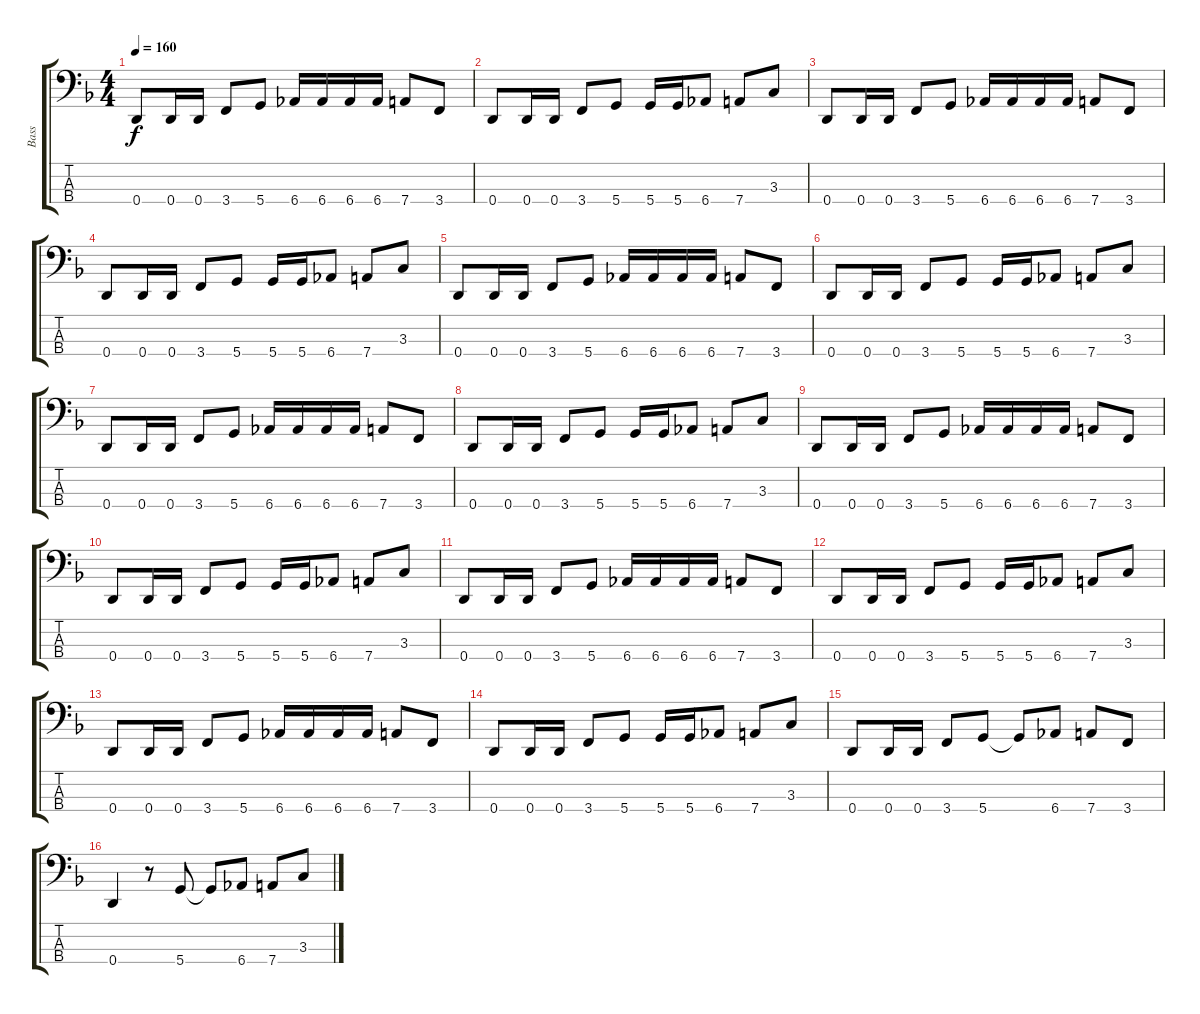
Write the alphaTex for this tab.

\track ("Bass" "Bass") {instrument electricbasspick}
\staff {score tabs}
\tuning (G2 D2 A1 D1) {hide}
\ts (4 4)
\tempo 160
\clef f4
\ks f
0.4.8{dy f} 0.4.16 0.4.16 3.4.8 5.4.8 6.4.16 6.4.16 6.4.16 6.4.16 7.4.8 3.4.8 |
0.4.8 0.4.16 0.4.16 3.4.8 5.4.8 5.4.16 5.4.16 6.4.8 7.4.8 3.3.8 |
0.4.8 0.4.16 0.4.16 3.4.8 5.4.8 6.4.16 6.4.16 6.4.16 6.4.16 7.4.8 3.4.8 |
0.4.8 0.4.16 0.4.16 3.4.8 5.4.8 5.4.16 5.4.16 6.4.8 7.4.8 3.3.8 |
0.4.8 0.4.16 0.4.16 3.4.8 5.4.8 6.4.16 6.4.16 6.4.16 6.4.16 7.4.8 3.4.8 |
0.4.8 0.4.16 0.4.16 3.4.8 5.4.8 5.4.16 5.4.16 6.4.8 7.4.8 3.3.8 |
0.4.8 0.4.16 0.4.16 3.4.8 5.4.8 6.4.16 6.4.16 6.4.16 6.4.16 7.4.8 3.4.8 |
0.4.8 0.4.16 0.4.16 3.4.8 5.4.8 5.4.16 5.4.16 6.4.8 7.4.8 3.3.8 |
0.4.8 0.4.16 0.4.16 3.4.8 5.4.8 6.4.16 6.4.16 6.4.16 6.4.16 7.4.8 3.4.8 |
0.4.8 0.4.16 0.4.16 3.4.8 5.4.8 5.4.16 5.4.16 6.4.8 7.4.8 3.3.8 |
0.4.8 0.4.16 0.4.16 3.4.8 5.4.8 6.4.16 6.4.16 6.4.16 6.4.16 7.4.8 3.4.8 |
0.4.8 0.4.16 0.4.16 3.4.8 5.4.8 5.4.16 5.4.16 6.4.8 7.4.8 3.3.8 |
0.4.8 0.4.16 0.4.16 3.4.8 5.4.8 6.4.16 6.4.16 6.4.16 6.4.16 7.4.8 3.4.8 |
0.4.8 0.4.16 0.4.16 3.4.8 5.4.8 5.4.16 5.4.16 6.4.8 7.4.8 3.3.8 |
0.4.8 0.4.16 0.4.16 3.4.8 5.4.8 5.4{t}.8 6.4.8 7.4.8 3.4.8 |
0.4.4 r.8 5.4.8 5.4{t}.8 6.4.8 7.4.8 3.3.8
